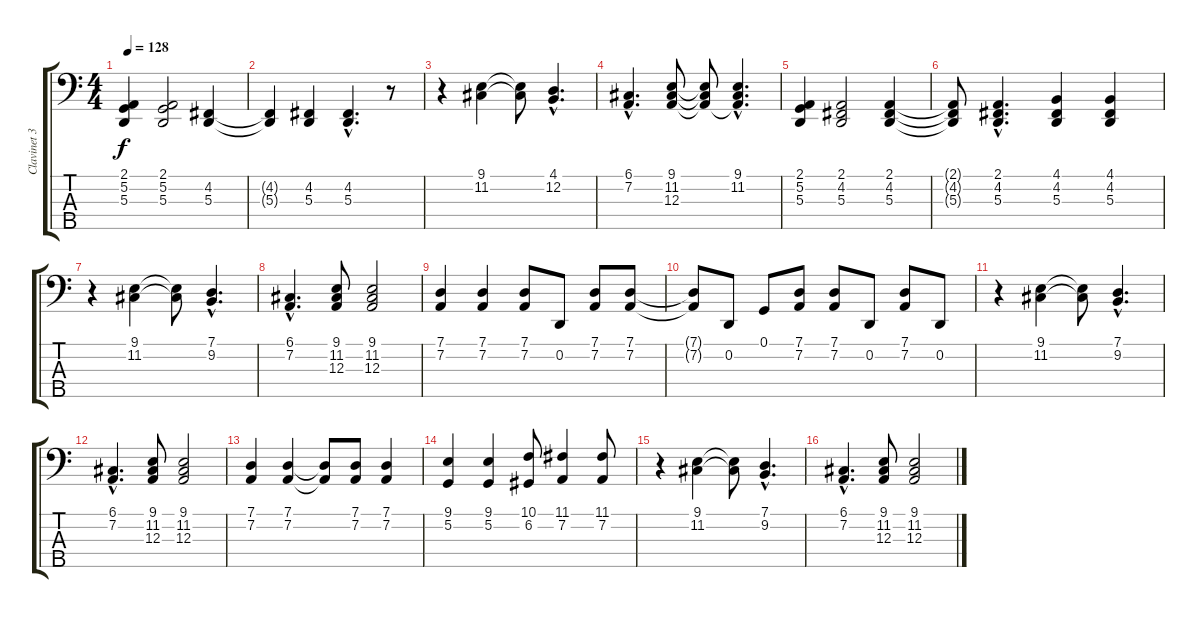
\track ("Clavinet 3" "Clavinet 3") {instrument clavinet}
\staff {score tabs}
\tuning (G2 D2 A1 E1 B0) {hide}
\ts (4 4)
\tempo 128
\clef f4
\ks c
(2.1 5.2 5.3).4{dy f} (2.1 5.2 5.3).2 (4.2 5.3).4 |
(4.2{t} 5.3{t}).4 (4.2 5.3).4 (4.2{hac} 5.3{hac}).4{d} r.8 |
r.4 (9.1 11.2).4 (9.1{t} 11.2{t}).8 (4.1{hac} 12.2{hac}).4{d} |
(6.1{hac} 7.2{hac}).4{d} (9.1 11.2 12.3).8 (9.1{t} 11.2{t} 12.3{t}).8 (9.1{hac} 11.2{hac} 12.3{hac t}).4{d} |
(2.1 5.2 5.3).4 (2.1 4.2 5.3).2 (2.1 4.2 5.3).4 |
(2.1{t} 4.2{t} 5.3{t}).8 (2.1{hac} 4.2{hac} 5.3{hac}).4{d} (4.1 4.2 5.3).4 (4.1 4.2 5.3).4 |
r.4 (9.1 11.2).4 (9.1{t} 11.2{t}).8 (7.1{hac} 9.2{hac}).4{d} |
(6.1{hac} 7.2{hac}).4{d} (9.1 11.2 12.3).8 (9.1 11.2 12.3).2 |
(7.1 7.2).4 (7.1 7.2).4 (7.1 7.2).8 0.2.8 (7.1 7.2).8 (7.1 7.2).8 |
(7.1{t} 7.2{t}).8 0.2.8 0.1.8 (7.1 7.2).8 (7.1 7.2).8 0.2.8 (7.1 7.2).8 0.2.8 |
r.4 (9.1 11.2).4 (9.1{t} 11.2{t}).8 (7.1{hac} 9.2{hac}).4{d} |
(6.1{hac} 7.2{hac}).4{d} (9.1 11.2 12.3).8 (9.1 11.2 12.3).2 |
(7.1 7.2).4 (7.1 7.2).4 (7.1{t} 7.2{t}).8 (7.1 7.2).8 (7.1 7.2).4 |
(9.1 5.2).4 (9.1 5.2).4 (10.1 6.2).8 (11.1 7.2).4 (11.1 7.2).8 |
r.4 (9.1 11.2).4 (9.1{t} 11.2{t}).8 (7.1{hac} 9.2{hac}).4{d} |
(6.1{hac} 7.2{hac}).4{d} (9.1 11.2 12.3).8 (9.1 11.2 12.3).2
